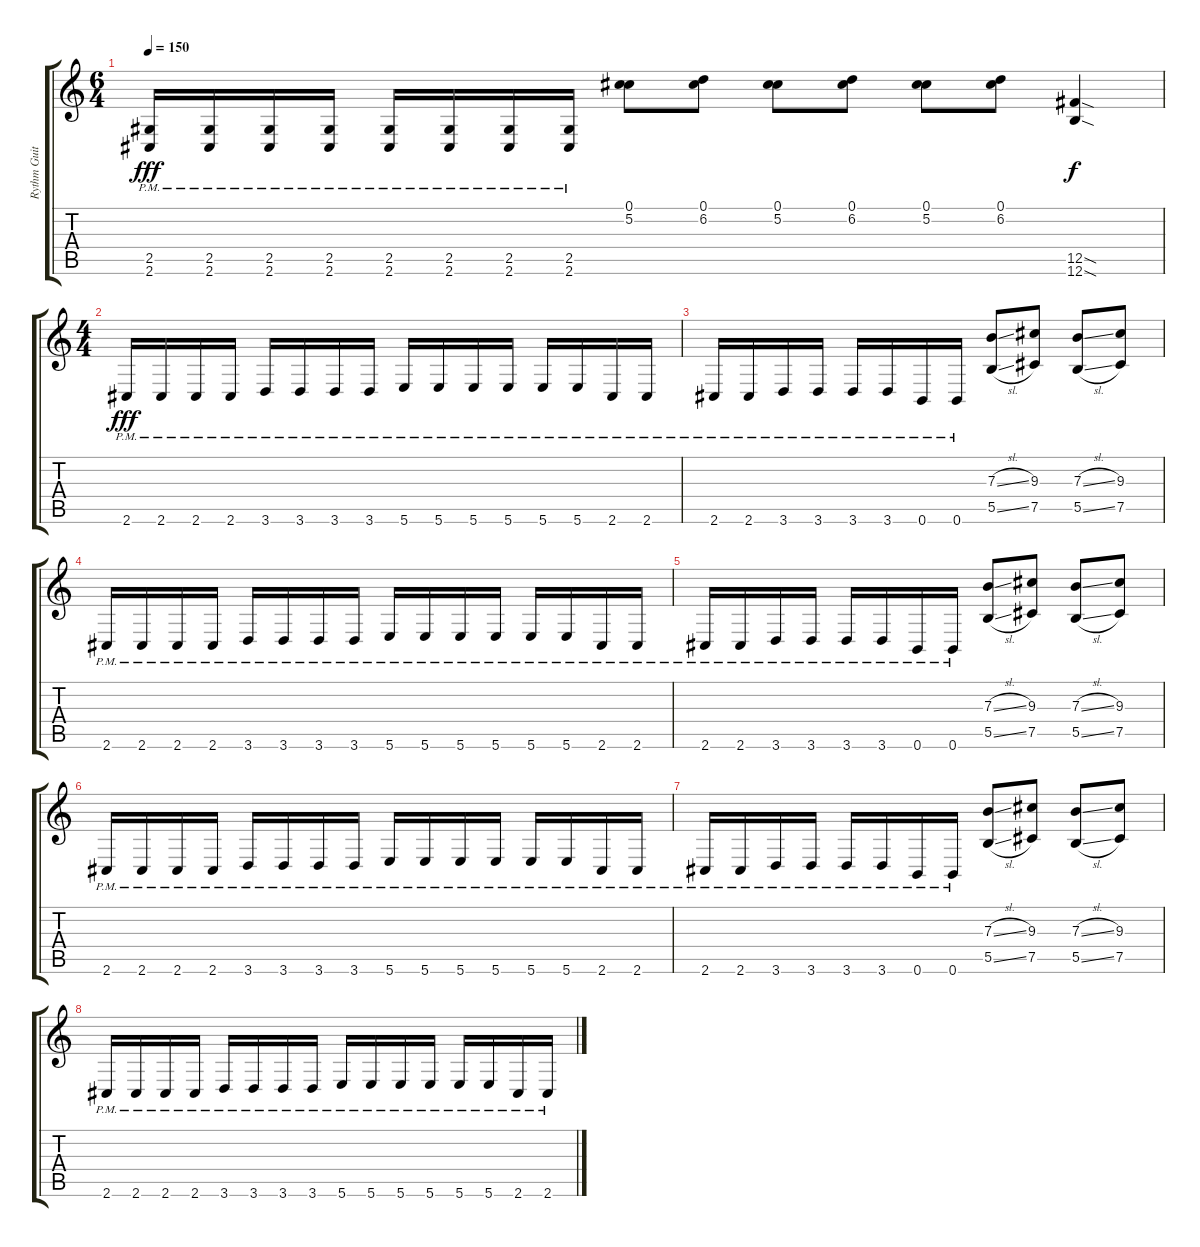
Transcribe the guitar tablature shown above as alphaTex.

\track ("Rythm Guitar" "Rythm Guit") {instrument distortionguitar}
\staff {score tabs}
\tuning (Db4 Ab3 E3 B2 Gb2 B1) {hide}
\ts (6 4)
\tempo 150
\clef g2
\ks c
(2.5{pm} 2.6{pm}).16{dy fff} (2.5{pm} 2.6{pm}).16 (2.5{pm} 2.6{pm}).16 (2.5{pm} 2.6{pm}).16 (2.5{pm} 2.6{pm}).16 (2.5{pm} 2.6{pm}).16 (2.5{pm} 2.6{pm}).16 (2.5{pm} 2.6{pm}).16 (0.1 5.2).8 (0.1 6.2).8 (0.1 5.2).8 (0.1 6.2).8 (0.1 5.2).8 (0.1 6.2).8 (12.5{sod} 12.6{sod}).4{dy f} |
\ts (4 4)
2.6{pm}.16{dy fff} 2.6{pm}.16 2.6{pm}.16 2.6{pm}.16 3.6{pm}.16 3.6{pm}.16 3.6{pm}.16 3.6{pm}.16 5.6{pm}.16 5.6{pm}.16 5.6{pm}.16 5.6{pm}.16 5.6{pm}.16 5.6{pm}.16 2.6{pm}.16 2.6{pm}.16 |
2.6{pm}.16 2.6{pm}.16 3.6{pm}.16 3.6{pm}.16 3.6{pm}.16 3.6{pm}.16 0.6{pm}.16 0.6{pm}.16 (7.3{sl} 5.5{sl}).8 (9.3 7.5).8 (7.3{sl} 5.5{sl}).8 (9.3 7.5).8 |
2.6{pm}.16 2.6{pm}.16 2.6{pm}.16 2.6{pm}.16 3.6{pm}.16 3.6{pm}.16 3.6{pm}.16 3.6{pm}.16 5.6{pm}.16 5.6{pm}.16 5.6{pm}.16 5.6{pm}.16 5.6{pm}.16 5.6{pm}.16 2.6{pm}.16 2.6{pm}.16 |
2.6{pm}.16 2.6{pm}.16 3.6{pm}.16 3.6{pm}.16 3.6{pm}.16 3.6{pm}.16 0.6{pm}.16 0.6{pm}.16 (7.3{sl} 5.5{sl}).8 (9.3 7.5).8 (7.3{sl} 5.5{sl}).8 (9.3 7.5).8 |
2.6{pm}.16 2.6{pm}.16 2.6{pm}.16 2.6{pm}.16 3.6{pm}.16 3.6{pm}.16 3.6{pm}.16 3.6{pm}.16 5.6{pm}.16 5.6{pm}.16 5.6{pm}.16 5.6{pm}.16 5.6{pm}.16 5.6{pm}.16 2.6{pm}.16 2.6{pm}.16 |
2.6{pm}.16 2.6{pm}.16 3.6{pm}.16 3.6{pm}.16 3.6{pm}.16 3.6{pm}.16 0.6{pm}.16 0.6{pm}.16 (7.3{sl} 5.5{sl}).8 (9.3 7.5).8 (7.3{sl} 5.5{sl}).8 (9.3 7.5).8 |
2.6{pm}.16 2.6{pm}.16 2.6{pm}.16 2.6{pm}.16 3.6{pm}.16 3.6{pm}.16 3.6{pm}.16 3.6{pm}.16 5.6{pm}.16 5.6{pm}.16 5.6{pm}.16 5.6{pm}.16 5.6{pm}.16 5.6{pm}.16 2.6{pm}.16 2.6{pm}.16
